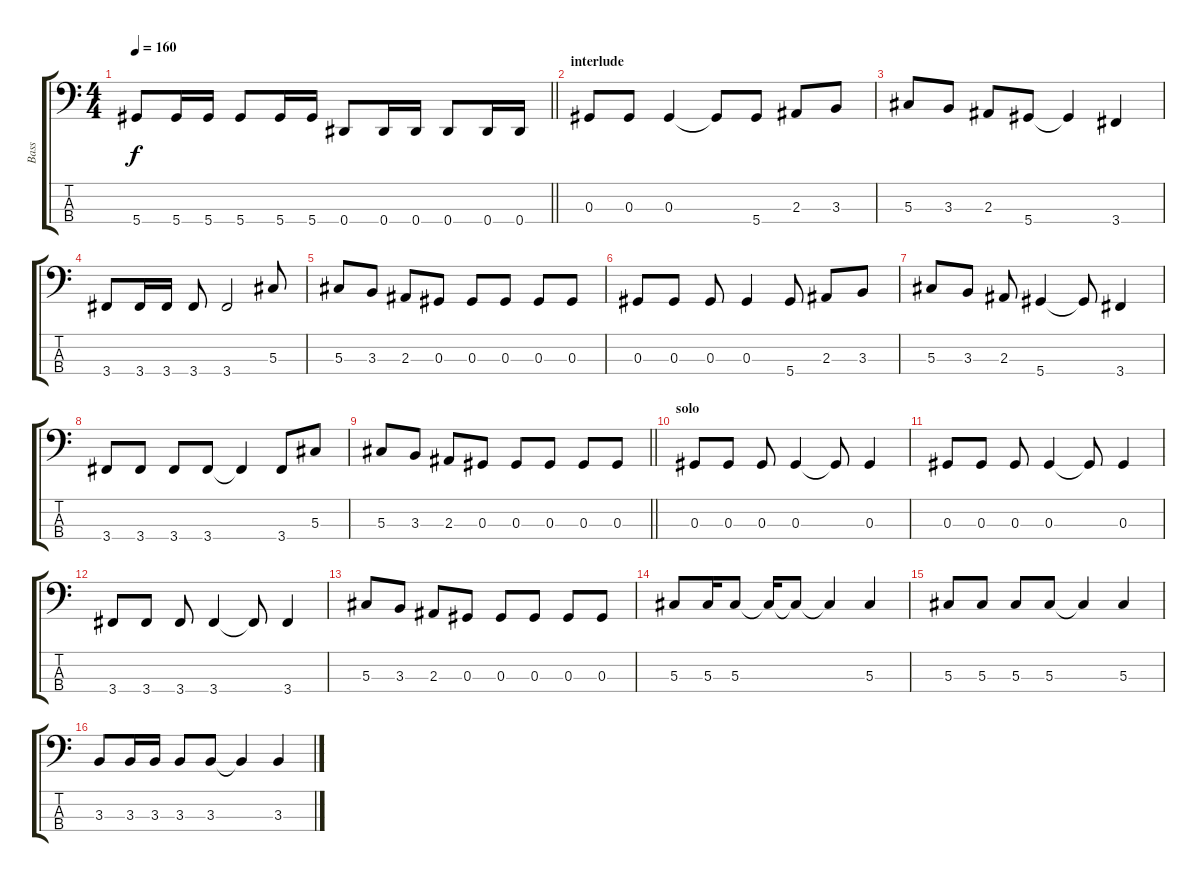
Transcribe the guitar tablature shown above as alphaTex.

\track ("Bass" "Bass") {instrument electricbassfinger}
\staff {score tabs}
\tuning (Gb2 Db2 Ab1 Eb1) {hide}
\ts (4 4)
\tempo 160
\clef f4
\barLineRight lightlight
\ks c
5.4.8{dy f} 5.4.16 5.4.16 5.4.8 5.4.16 5.4.16 0.4.8 0.4.16 0.4.16 0.4.8 0.4.16 0.4.16 |
\section ("" "interlude")
0.3.8 0.3.8 0.3.4 0.3{t}.8 5.4.8 2.3.8 3.3.8 |
5.3.8 3.3.8 2.3.8 5.4.8 5.4{t}.4 3.4.4 |
3.4.8 3.4.16 3.4.16 3.4.8 3.4.2 5.3.8 |
5.3.8 3.3.8 2.3.8 0.3.8 0.3.8 0.3.8 0.3.8 0.3.8 |
0.3.8 0.3.8 0.3.8 0.3.4 5.4.8 2.3.8 3.3.8 |
5.3.8 3.3.8 2.3.8 5.4.4 5.4{t}.8 3.4.4 |
3.4.8 3.4.8 3.4.8 3.4.8 3.4{t}.4 3.4.8 5.3.8 |
\barLineRight lightlight
5.3.8 3.3.8 2.3.8 0.3.8 0.3.8 0.3.8 0.3.8 0.3.8 |
\section ("" "solo")
0.3.8 0.3.8 0.3.8 0.3.4 0.3{t}.8 0.3.4 |
0.3.8 0.3.8 0.3.8 0.3.4 0.3{t}.8 0.3.4 |
3.4.8 3.4.8 3.4.8 3.4.4 3.4{t}.8 3.4.4 |
5.3.8 3.3.8 2.3.8 0.3.8 0.3.8 0.3.8 0.3.8 0.3.8 |
5.3.8 5.3.16 5.3.8 5.3{t}.16 5.3{t}.8 5.3{t}.4 5.3.4 |
5.3.8 5.3.8 5.3.8 5.3.8 5.3{t}.4 5.3.4 |
3.3.8 3.3.16 3.3.16 3.3.8 3.3.8 3.3{t}.4 3.3.4
